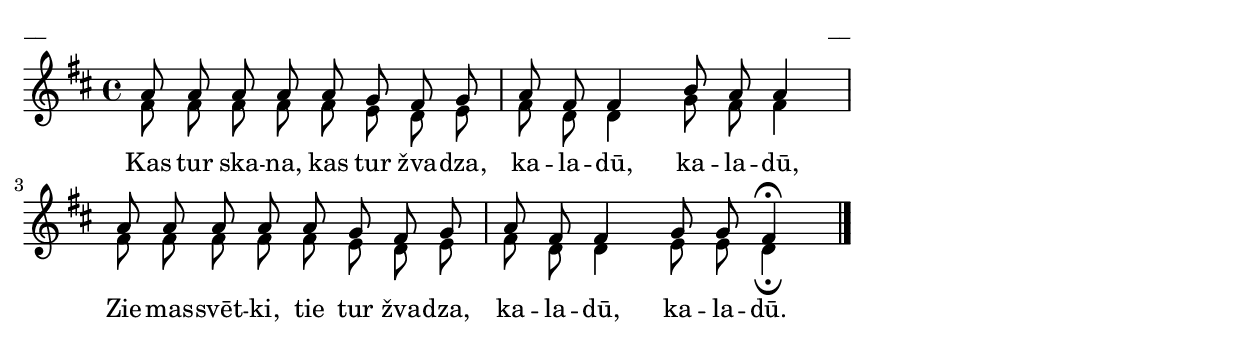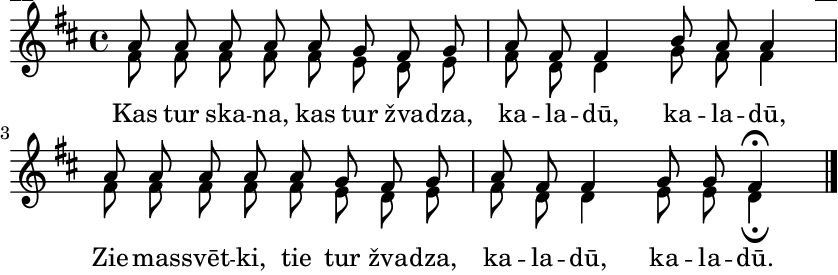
\version "2.13.18"
#(ly:set-option 'crop #t)

%\header {
%    title = "Kas tur skan, kas tur žvadz"
%}
% Dievsētas ļaudis. Gadskārtu dziesmas. 2007 (#35)
\paper {
line-width = 14\cm
left-margin = 0.4\cm
between-system-padding = 0.1\cm
between-system-space = 0.1\cm
}
\layout {
indent = #0
ragged-last = ##f
}


voiceA = \relative c' {
\clef "treble"
\key d \major
\time 2/4
a'8 a a a a g fis g | 
a8 fis fis4 b8 a a4 |
a8 a a a a g fis g | a8 fis fis4 g8 g fis4\fermata
\bar "|."
}

voiceB = \relative c' {
\clef "treble"
\key d \major
\time 4/4
fis8 fis fis fis fis e d e |
fis8 d d4 g8 fis fis4 |
fis8 fis fis fis fis e d e |
fis8 d d4 e8 e d4\fermata
}




lyricA = \lyricmode {
Kas tur ska -- na, kas tur žva -- dza, ka -- la -- dū, ka -- la -- dū, 
Zie -- mas -- svēt -- ki, tie tur žva -- dza, ka -- la -- dū, ka -- la -- dū.
} 


fullScore = <<
\new Staff {
<<
\new Voice = "voiceA" { \voiceOne \autoBeamOff \voiceA }
\new Voice = "voiceB" { \voiceTwo \autoBeamOff \voiceB }
\new Lyrics \lyricsto "voiceA" \lyricA
>>
}
>>

\score {
\fullScore
\header { piece = "__" opus = "__" }
}
\markup { \with-color #(x11-color 'white) \sans \smaller "__" }
\score {
\unfoldRepeats
\fullScore
\midi {
\context { \Staff \remove "Staff_performer" }
\context { \Voice \consists "Staff_performer" }
}
}


